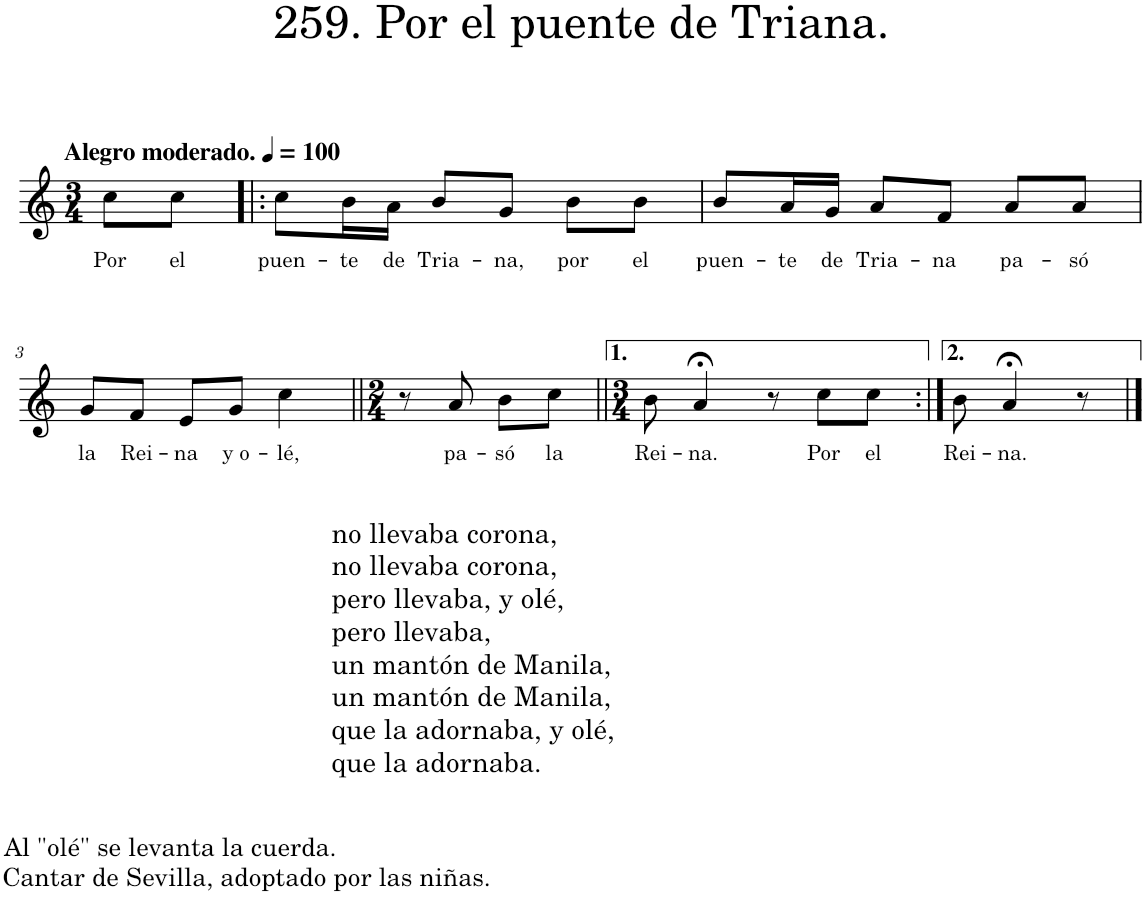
**kern	**text
*part1	*part1
*staff1	*staff1
*I"Piano	*
*I'Pno.	*
*clefG2	*
*k[]	*
*M3/4	*
*MM100	*
=	=
!LO:TX:a:B:t=Alegro moderado.	!
!	!LO:LY:b
8cc\L	Por
!	!LO:LY:b
8cc\J	el
=1!|:	=1!|:
!	!LO:LY:b
8cc\L	puen-
!	!LO:LY:b
16b\L	-te
!	!LO:LY:b
16a\JJ	de
!	!LO:LY:b
8b/L	Tria-
!	!LO:LY:b
8g/J	-na,
!	!LO:LY:b
8b\L	por
!	!LO:LY:b
8b\J	el
=2	=2
!	!LO:LY:b
8b/L	puen-
!	!LO:LY:b
16a/L	-te
!	!LO:LY:b
16g/JJ	de
!	!LO:LY:b
8a/L	Tria-
!	!LO:LY:b
8f/J	-na
!	!LO:LY:b
8a/L	pa-
!	!LO:LY:b
8a/J	-só
!!LO:LB:g=z
=3	=3
!	!LO:LY:b
8g/L	la
!	!LO:LY:b
8f/J	Rei-
!	!LO:LY:b
8e/L	-na
!	!LO:LY:b
8g/J	y o-
!LO:TX:b:t=no llevaba corona,	!
!LO:TX:b:t=no llevaba corona,	!
!LO:TX:b:t=pero llevaba, y olé,	!
!LO:TX:b:t=pero llevaba,	!
!LO:TX:b:t=un mantón de Manila,	!
!LO:TX:b:t=un mantón de Manila,	!
!LO:TX:b:t=que la adornaba, y olé,	!
!LO:TX:b:t=que la adornaba.	!
!	!LO:LY:b
4cc\	-lé,
=4||	=4||
*M2/4	*
8r	.
!LO:TX:b:t=Al "olé" se levanta la cuerda.	!
!LO:TX:b:t=Cantar de Sevilla, adoptado por las niñas.	!
!	!LO:LY:b
8a/	pa-
!	!LO:LY:b
8b\L	-só
!	!LO:LY:b
8cc\J	la
=5||	=5||
*M3/4	*
!	!LO:LY:b
8b\	Rei-
!	!LO:LY:b
4a;</	-na.
8r	.
!	!LO:LY:b
8cc\L	Por
!	!LO:LY:b
8cc\J	el
=6:|!	=6:|!
!	!LO:LY:b
8b\	Rei-
!	!LO:LY:b
4a;</	-na.
8r	.
==	==
*-	*-
